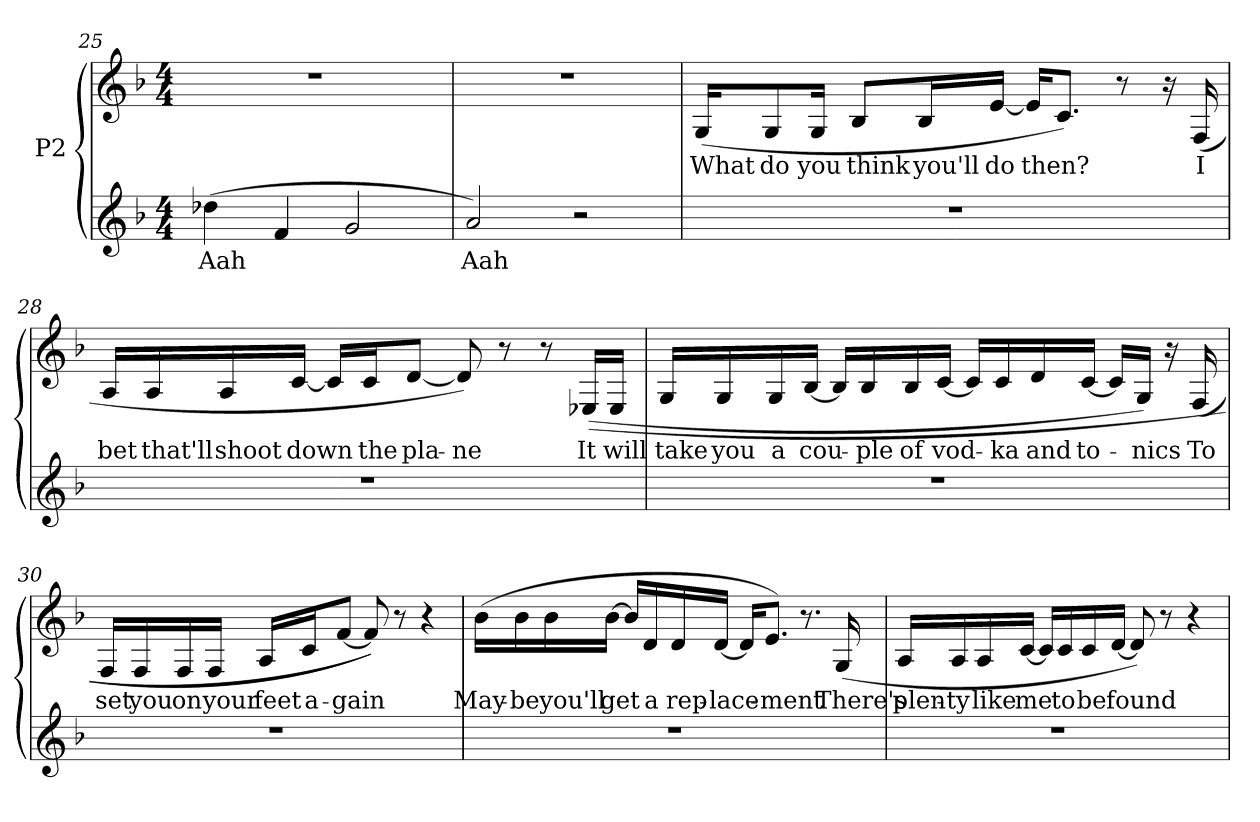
**kern	**text	**kern	**text
*part2	*part2	*part1	*part1
*staff2	*staff2	*staff1	*staff1
*I"P2	*	*	*
*clefG2	*	*clefG2	*
*k[b-]	*	*k[b-]	*
*F:	*	*F:	*
*M4/4	*	*M4/4	*
=25	=25	=25	=25
!	!LO:LY:b:color=#000000	!	!
(4dd-Xi\	Aah	1r	.
4fi/	.	.	.
2gi/	.	.	.
=26	=26	=26	=26
!	!LO:LY:b:color=#000000	!	!
2ai/)	Aah	1r	.
2r	.	.	.
!!LO:LB:g=z
=27	=27	=27	=27
!	!	!	!LO:LY:b:color=#000000
1r	.	(16Gi/KL	What
!	!	!	!LO:LY:b:color=#000000
.	.	8Gi/	do
!	!	!	!LO:LY:b:color=#000000
.	.	16Gi/Jk	you
!	!	!	!LO:LY:b:color=#000000
.	.	8B-i/L	think
!	!	!	!LO:LY:b:color=#000000
.	.	16B-i/L	you'll
!	!	!	!LO:LY:b:color=#000000
.	.	[16ei/JJ	do
!	!	!	!LO:LY:b:color=#000000
.	.	16ei/KL]	then?
.	.	8.ci/J)	.
.	.	8r	.
.	.	16r	.
!	!	!	!LO:LY:b:color=#000000
.	.	(16Fi/	I
=28	=28	=28	=28
!	!	!	!LO:LY:b:color=#000000
1r	.	16Ai/LL	bet
!	!	!	!LO:LY:b:color=#000000
.	.	16Ai/	that'll
!	!	!	!LO:LY:b:color=#000000
.	.	16Ai/	shoot
!	!	!	!LO:LY:b:color=#000000
.	.	[16ci/JJ	down
.	.	16ci/LL]	.
!	!	!	!LO:LY:b:color=#000000
.	.	16ci/J	the
!	!	!	!LO:LY:b:color=#000000
.	.	[8di/J	pla-
!	!	!	!LO:LY:b:color=#000000
.	.	8di/])	-ne
.	.	8r	.
.	.	8r	.
!	!	!	!LO:LY:b:color=#000000
.	.	((16E-Xi/LL	It
!	!	!	!LO:LY:b:color=#000000
.	.	16E-i/JJ	will
!!LO:LB:g=z
=29	=29	=29	=29
!	!	!	!LO:LY:b:color=#000000
1r	.	16Gi/LL	take
!	!	!	!LO:LY:b:color=#000000
.	.	16Gi/	you
!	!	!	!LO:LY:b:color=#000000
.	.	16Gi/	a
!	!	!	!LO:LY:b:color=#000000
.	.	[16B-i/JJ	cou-
.	.	16B-i/LL]	.
!	!	!	!LO:LY:b:color=#000000
.	.	16B-i/	-ple
!	!	!	!LO:LY:b:color=#000000
.	.	16B-i/	of
!	!	!	!LO:LY:b:color=#000000
.	.	[16ci/JJ	vod-
.	.	16ci/LL]	.
!	!	!	!LO:LY:b:color=#000000
.	.	16ci/	-ka
!	!	!	!LO:LY:b:color=#000000
.	.	16di/	and
!	!	!	!LO:LY:b:color=#000000
.	.	[16ci/JJ	to-
.	.	16ci/LL]	.
!	!	!	!LO:LY:b:color=#000000
.	.	16Gi/JJ)	-nics
.	.	16r	.
!	!	!	!LO:LY:b:color=#000000
.	.	(16Fi/	To
=30	=30	=30	=30
!	!	!	!LO:LY:b:color=#000000
1r	.	16Fi/LL	set
!	!	!	!LO:LY:b:color=#000000
.	.	16Fi/	you
!	!	!	!LO:LY:b:color=#000000
.	.	16Fi/	on
!	!	!	!LO:LY:b:color=#000000
.	.	16Fi/JJ	your
!	!	!	!LO:LY:b:color=#000000
.	.	16Ai/LL	feet
!	!	!	!LO:LY:b:color=#000000
.	.	16ci/J	a-
!	!	!	!LO:LY:b:color=#000000
.	.	[8fi/J	-gain
.	.	8fi/]))	.
.	.	8r	.
.	.	4r	.
!!LO:LB:g=z
=31	=31	=31	=31
!	!	!	!LO:LY:b:color=#000000
1r	.	(16b-i\LL	May-
!	!	!	!LO:LY:b:color=#000000
.	.	16b-i\	-be
!	!	!	!LO:LY:b:color=#000000
.	.	16b-i\	you'll
!	!	!	!LO:LY:b:color=#000000
.	.	[16b-i\JJ	get
.	.	16b-i/LL]	.
!	!	!	!LO:LY:b:color=#000000
.	.	16di/	a
!	!	!	!LO:LY:b:color=#000000
.	.	16di/	rep-
!	!	!	!LO:LY:b:color=#000000
.	.	[16di/JJ	-lace-
.	.	16di/KL]	.
!	!	!	!LO:LY:b:color=#000000
.	.	8.ei/J)	-ment
.	.	8.r	.
!	!	!	!LO:LY:b:color=#000000
.	.	(16Gi/	There's
=32	=32	=32	=32
!	!	!	!LO:LY:b:color=#000000
1r	.	16Ai/LL	plen-
!	!	!	!LO:LY:b:color=#000000
.	.	16Ai/	-ty
!	!	!	!LO:LY:b:color=#000000
.	.	16Ai/	like
!	!	!	!LO:LY:b:color=#000000
.	.	[16ci/JJ	me
.	.	16ci/LL]	.
!	!	!	!LO:LY:b:color=#000000
.	.	16ci/	to
!	!	!	!LO:LY:b:color=#000000
.	.	16ci/	be
!	!	!	!LO:LY:b:color=#000000
.	.	[16di/JJ	found
.	.	8di/])	.
.	.	8r	.
.	.	4r	.
=	=	=	=
*-	*-	*-	*-
